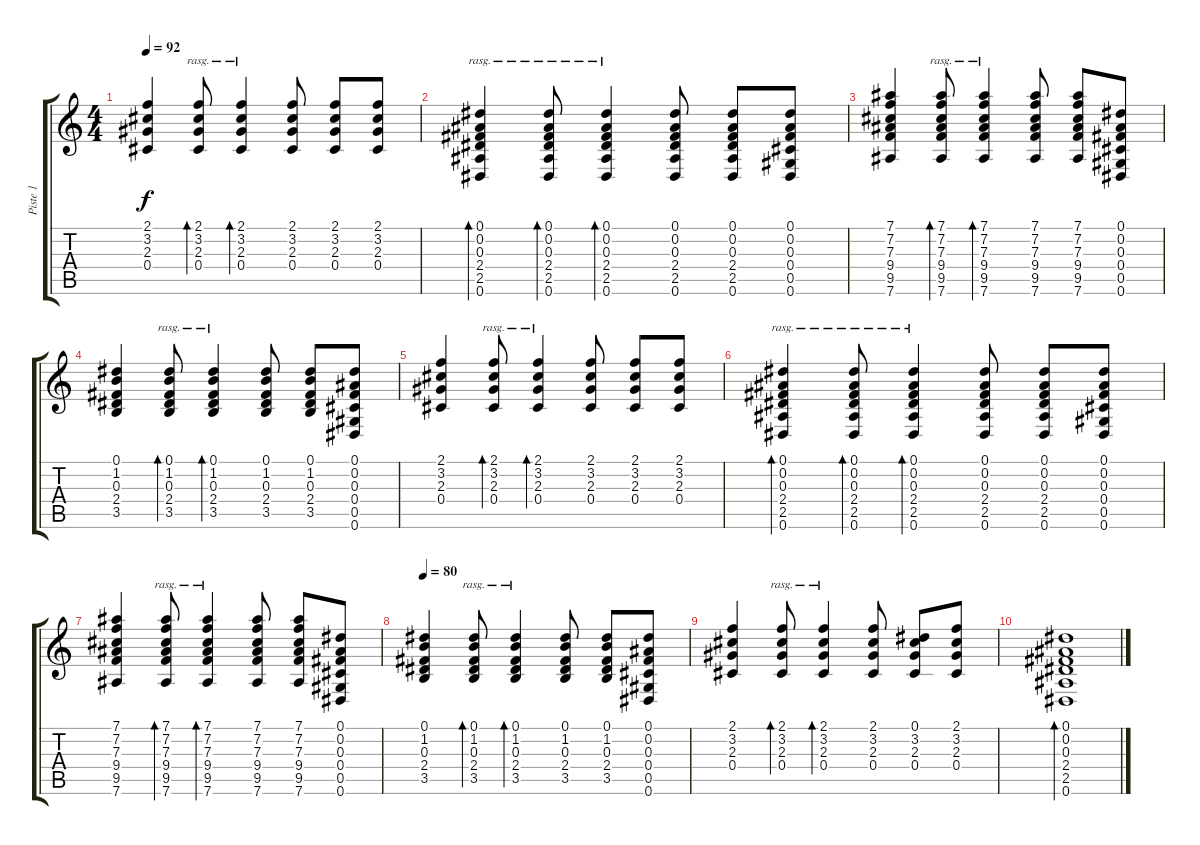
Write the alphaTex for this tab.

\track ("Piste 1" "Piste 1") {instrument acousticguitarnylon}
\staff {score tabs}
\tuning (Eb4 Bb3 Gb3 Db3 Ab2 Eb2) {hide}
\ts (4 4)
\tempo 92
\clef g2
\ks c
(2.1 3.2 2.3 0.4).4{dy f} (2.1 3.2 2.3 0.4).8{bd 120 rasg ii} (2.1 3.2 2.3 0.4).4{bd 30 rasg ii} (2.1 3.2 2.3 0.4).8 (2.1 3.2 2.3 0.4).8 (2.1 3.2 2.3 0.4).8 |
(0.1 0.2 0.3 2.4 2.5 0.6).4{bd 30 rasg ii} (0.1 0.2 0.3 2.4 2.5 0.6).8{bd 120 rasg ii} (0.1 0.2 0.3 2.4 2.5 0.6).4{bd 30 rasg ii} (0.1 0.2 0.3 2.4 2.5 0.6).8 (0.1 0.2 0.3 2.4 2.5 0.6).8 (0.1 0.2 0.3 0.4 0.5 0.6).8 |
(7.1 7.2 7.3 9.4 9.5 7.6).4 (7.1 7.2 7.3 9.4 9.5 7.6).8{bd 120 rasg ii} (7.1 7.2 7.3 9.4 9.5 7.6).4{bd 30 rasg ii} (7.1 7.2 7.3 9.4 9.5 7.6).8 (7.1 7.2 7.3 9.4 9.5 7.6).8 (0.1 0.2 0.3 0.4 0.5 0.6).8 |
(0.1 1.2 0.3 2.4 3.5).4 (0.1 1.2 0.3 2.4 3.5).8{bd 120 rasg ii} (0.1 1.2 0.3 2.4 3.5).4{bd 30 rasg ii} (0.1 1.2 0.3 2.4 3.5).8 (0.1 1.2 0.3 2.4 3.5).8 (0.1 0.2 0.3 0.4 0.5 0.6).8 |
(2.1 3.2 2.3 0.4).4 (2.1 3.2 2.3 0.4).8{bd 120 rasg ii} (2.1 3.2 2.3 0.4).4{bd 30 rasg ii} (2.1 3.2 2.3 0.4).8 (2.1 3.2 2.3 0.4).8 (2.1 3.2 2.3 0.4).8 |
(0.1 0.2 0.3 2.4 2.5 0.6).4{bd 30 rasg ii} (0.1 0.2 0.3 2.4 2.5 0.6).8{bd 120 rasg ii} (0.1 0.2 0.3 2.4 2.5 0.6).4{bd 30 rasg ii} (0.1 0.2 0.3 2.4 2.5 0.6).8 (0.1 0.2 0.3 2.4 2.5 0.6).8 (0.1 0.2 0.3 0.4 0.5 0.6).8 |
(7.1 7.2 7.3 9.4 9.5 7.6).4 (7.1 7.2 7.3 9.4 9.5 7.6).8{bd 120 rasg ii} (7.1 7.2 7.3 9.4 9.5 7.6).4{bd 30 rasg ii} (7.1 7.2 7.3 9.4 9.5 7.6).8 (7.1 7.2 7.3 9.4 9.5 7.6).8 (0.1 0.2 0.3 0.4 0.5 0.6).8 |
\tempo 80
(0.1 1.2 0.3 2.4 3.5).4 (0.1 1.2 0.3 2.4 3.5).8{bd 120 rasg ii} (0.1 1.2 0.3 2.4 3.5).4{bd 30 rasg ii} (0.1 1.2 0.3 2.4 3.5).8 (0.1 1.2 0.3 2.4 3.5).8 (0.1 0.2 0.3 0.4 0.5 0.6).8 |
(2.1 3.2 2.3 0.4).4 (2.1 3.2 2.3 0.4).8{bd 120 rasg ii} (2.1 3.2 2.3 0.4).4{bd 30 rasg ii} (2.1 3.2 2.3 0.4).8 (0.1 3.2 2.3 0.4).8 (2.1 3.2 2.3 0.4).8 |
(0.1 0.2 0.3 2.4 2.5 0.6).1{bd 240}
